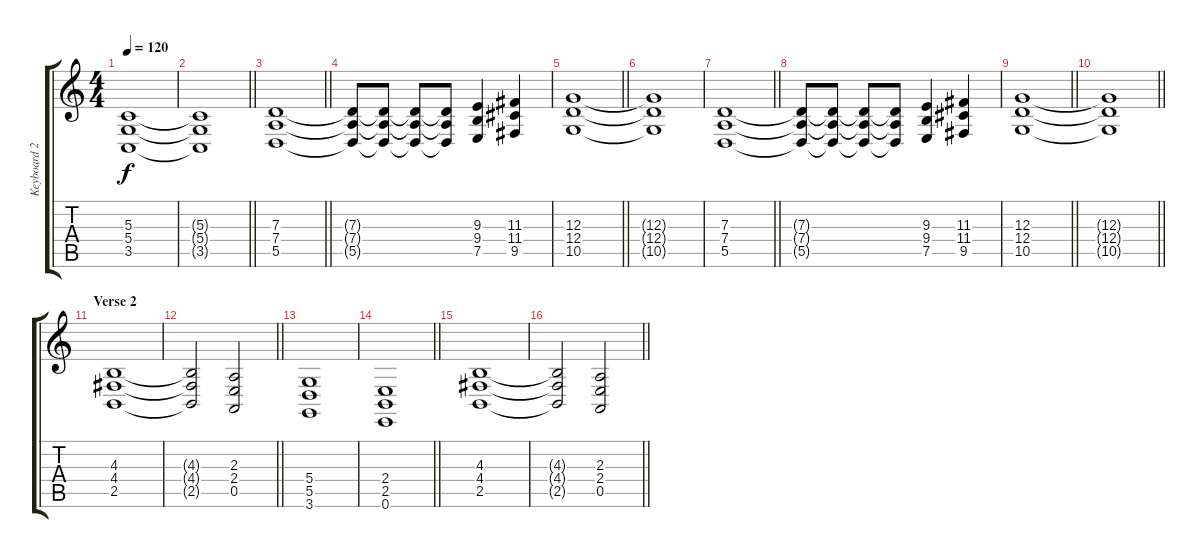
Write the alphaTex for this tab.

\track ("Keyboard 2" "Keyboard 2") {instrument pad2warm}
\staff {score tabs}
\tuning (E4 B3 G3 D3 A2 E2) {hide}
\ts (4 4)
\tempo 120
\clef g2
\ks c
(5.3 5.4 3.5).1{dy f} |
\barLineRight lightlight
(5.3{t} 5.4{t} 3.5{t}).1 |
\barLineRight lightlight
(7.3 7.4 5.5).1 |
(7.3{t} 7.4{t} 5.5{t}).8 (7.3{t} 7.4{t} 5.5{t}).8 (7.3{t} 7.4{t} 5.5{t}).8 (7.3{t} 7.4{t} 5.5{t}).8 (9.3 9.4 7.5).4 (11.3 11.4 9.5).4 |
\barLineRight lightlight
(12.3 12.4 10.5).1 |
(12.3{t} 12.4{t} 10.5{t}).1 |
\barLineRight lightlight
(7.3 7.4 5.5).1 |
(7.3{t} 7.4{t} 5.5{t}).8 (7.3{t} 7.4{t} 5.5{t}).8 (7.3{t} 7.4{t} 5.5{t}).8 (7.3{t} 7.4{t} 5.5{t}).8 (9.3 9.4 7.5).4 (11.3 11.4 9.5).4 |
\barLineRight lightlight
(12.3 12.4 10.5).1 |
\barLineRight lightlight
(12.3{t} 12.4{t} 10.5{t}).1 |
\section ("" "Verse 2")
(4.3 4.4 2.5).1{volume 13} |
\barLineRight lightlight
(4.3{t} 4.4{t} 2.5{t}).2 (2.3 2.4 0.5).2 |
(5.4 5.5 3.6).1 |
\barLineRight lightlight
(2.4 2.5 0.6).1 |
(4.3 4.4 2.5).1 |
\barLineRight lightlight
(4.3{t} 4.4{t} 2.5{t}).2 (2.3 2.4 0.5).2
